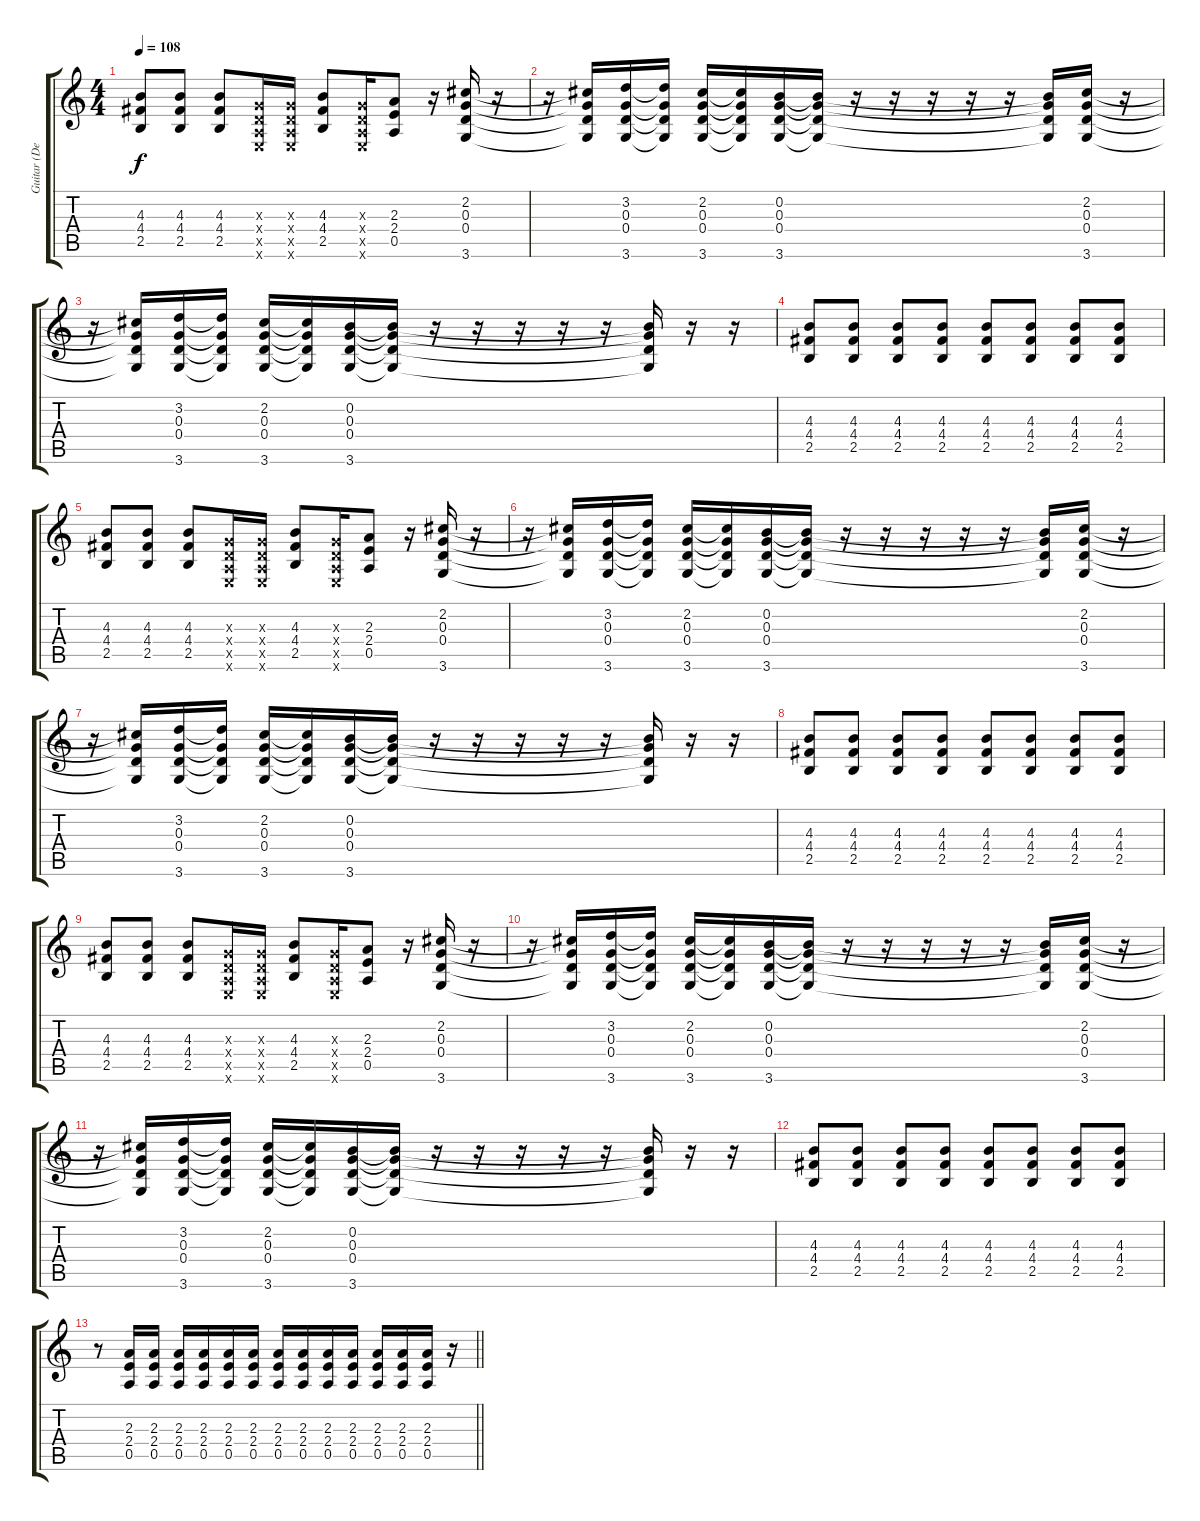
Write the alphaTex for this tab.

\track ("Guitar (Dean DeLeo)" "Guitar (De") {instrument overdrivenguitar}
\staff {score tabs}
\tuning (E4 B3 G3 D3 A2 E2) {hide}
\ts (4 4)
\tempo 108
\clef g2
\ks c
(4.3 4.4 2.5).8{dy f} (4.3 4.4 2.5).8 (4.3 4.4 2.5).8 (0.3{x} 0.4{x} 0.5{x} 0.6{x}).16 (0.3{x} 0.4{x} 0.5{x} 0.6{x}).16 (4.3 4.4 2.5).8 (0.3{x} 0.4{x} 0.5{x} 0.6{x}).16 (2.3 2.4 0.5).8 r.16 (2.2 0.3 0.4 3.6).16 r.16 |
r.16 (2.2{t} 0.3{t} 0.4{t} 3.6{t}).16 (3.2 0.3 0.4 3.6).16 (3.2{t} 0.3{t} 0.4{t} 3.6{t}).16 (2.2 0.3 0.4 3.6).16 (2.2{t} 0.3{t} 0.4{t} 3.6{t}).16 (0.2 0.3 0.4 3.6).16 (0.2{t} 0.3{t} 0.4{t} 3.6{t}).16 r.16 r.16 r.16 r.16 r.16 (0.2{t} 0.3{t} 0.4{t} 3.6{t}).16 (2.2 0.3 0.4 3.6).16 r.16 |
r.16 (2.2{t} 0.3{t} 0.4{t} 3.6{t}).16 (3.2 0.3 0.4 3.6).16 (3.2{t} 0.3{t} 0.4{t} 3.6{t}).16 (2.2 0.3 0.4 3.6).16 (2.2{t} 0.3{t} 0.4{t} 3.6{t}).16 (0.2 0.3 0.4 3.6).16 (0.2{t} 0.3{t} 0.4{t} 3.6{t}).16 r.16 r.16 r.16 r.16 r.16 (0.2{t} 0.3{t} 0.4{t} 3.6{t}).16 r.16 r.16 |
(4.3 4.4 2.5).8 (4.3 4.4 2.5).8 (4.3 4.4 2.5).8 (4.3 4.4 2.5).8 (4.3 4.4 2.5).8 (4.3 4.4 2.5).8 (4.3 4.4 2.5).8 (4.3 4.4 2.5).8 |
(4.3 4.4 2.5).8 (4.3 4.4 2.5).8 (4.3 4.4 2.5).8 (0.3{x} 0.4{x} 0.5{x} 0.6{x}).16 (0.3{x} 0.4{x} 0.5{x} 0.6{x}).16 (4.3 4.4 2.5).8 (0.3{x} 0.4{x} 0.5{x} 0.6{x}).16 (2.3 2.4 0.5).8 r.16 (2.2 0.3 0.4 3.6).16 r.16 |
r.16 (2.2{t} 0.3{t} 0.4{t} 3.6{t}).16 (3.2 0.3 0.4 3.6).16 (3.2{t} 0.3{t} 0.4{t} 3.6{t}).16 (2.2 0.3 0.4 3.6).16 (2.2{t} 0.3{t} 0.4{t} 3.6{t}).16 (0.2 0.3 0.4 3.6).16 (0.2{t} 0.3{t} 0.4{t} 3.6{t}).16 r.16 r.16 r.16 r.16 r.16 (0.2{t} 0.3{t} 0.4{t} 3.6{t}).16 (2.2 0.3 0.4 3.6).16 r.16 |
r.16 (2.2{t} 0.3{t} 0.4{t} 3.6{t}).16 (3.2 0.3 0.4 3.6).16 (3.2{t} 0.3{t} 0.4{t} 3.6{t}).16 (2.2 0.3 0.4 3.6).16 (2.2{t} 0.3{t} 0.4{t} 3.6{t}).16 (0.2 0.3 0.4 3.6).16 (0.2{t} 0.3{t} 0.4{t} 3.6{t}).16 r.16 r.16 r.16 r.16 r.16 (0.2{t} 0.3{t} 0.4{t} 3.6{t}).16 r.16 r.16 |
(4.3 4.4 2.5).8 (4.3 4.4 2.5).8 (4.3 4.4 2.5).8 (4.3 4.4 2.5).8 (4.3 4.4 2.5).8 (4.3 4.4 2.5).8 (4.3 4.4 2.5).8 (4.3 4.4 2.5).8 |
(4.3 4.4 2.5).8 (4.3 4.4 2.5).8 (4.3 4.4 2.5).8 (0.3{x} 0.4{x} 0.5{x} 0.6{x}).16 (0.3{x} 0.4{x} 0.5{x} 0.6{x}).16 (4.3 4.4 2.5).8 (0.3{x} 0.4{x} 0.5{x} 0.6{x}).16 (2.3 2.4 0.5).8 r.16 (2.2 0.3 0.4 3.6).16 r.16 |
r.16 (2.2{t} 0.3{t} 0.4{t} 3.6{t}).16 (3.2 0.3 0.4 3.6).16 (3.2{t} 0.3{t} 0.4{t} 3.6{t}).16 (2.2 0.3 0.4 3.6).16 (2.2{t} 0.3{t} 0.4{t} 3.6{t}).16 (0.2 0.3 0.4 3.6).16 (0.2{t} 0.3{t} 0.4{t} 3.6{t}).16 r.16 r.16 r.16 r.16 r.16 (0.2{t} 0.3{t} 0.4{t} 3.6{t}).16 (2.2 0.3 0.4 3.6).16 r.16 |
r.16 (2.2{t} 0.3{t} 0.4{t} 3.6{t}).16 (3.2 0.3 0.4 3.6).16 (3.2{t} 0.3{t} 0.4{t} 3.6{t}).16 (2.2 0.3 0.4 3.6).16 (2.2{t} 0.3{t} 0.4{t} 3.6{t}).16 (0.2 0.3 0.4 3.6).16 (0.2{t} 0.3{t} 0.4{t} 3.6{t}).16 r.16 r.16 r.16 r.16 r.16 (0.2{t} 0.3{t} 0.4{t} 3.6{t}).16 r.16 r.16 |
(4.3 4.4 2.5).8 (4.3 4.4 2.5).8 (4.3 4.4 2.5).8 (4.3 4.4 2.5).8 (4.3 4.4 2.5).8 (4.3 4.4 2.5).8 (4.3 4.4 2.5).8 (4.3 4.4 2.5).8 |
\barLineRight lightlight
r.8 (2.3 2.4 0.5).16 (2.3 2.4 0.5).16 (2.3 2.4 0.5).16 (2.3 2.4 0.5).16 (2.3 2.4 0.5).16 (2.3 2.4 0.5).16 (2.3 2.4 0.5).16 (2.3 2.4 0.5).16 (2.3 2.4 0.5).16 (2.3 2.4 0.5).16 (2.3 2.4 0.5).16 (2.3 2.4 0.5).16 (2.3 2.4 0.5).16 r.16
